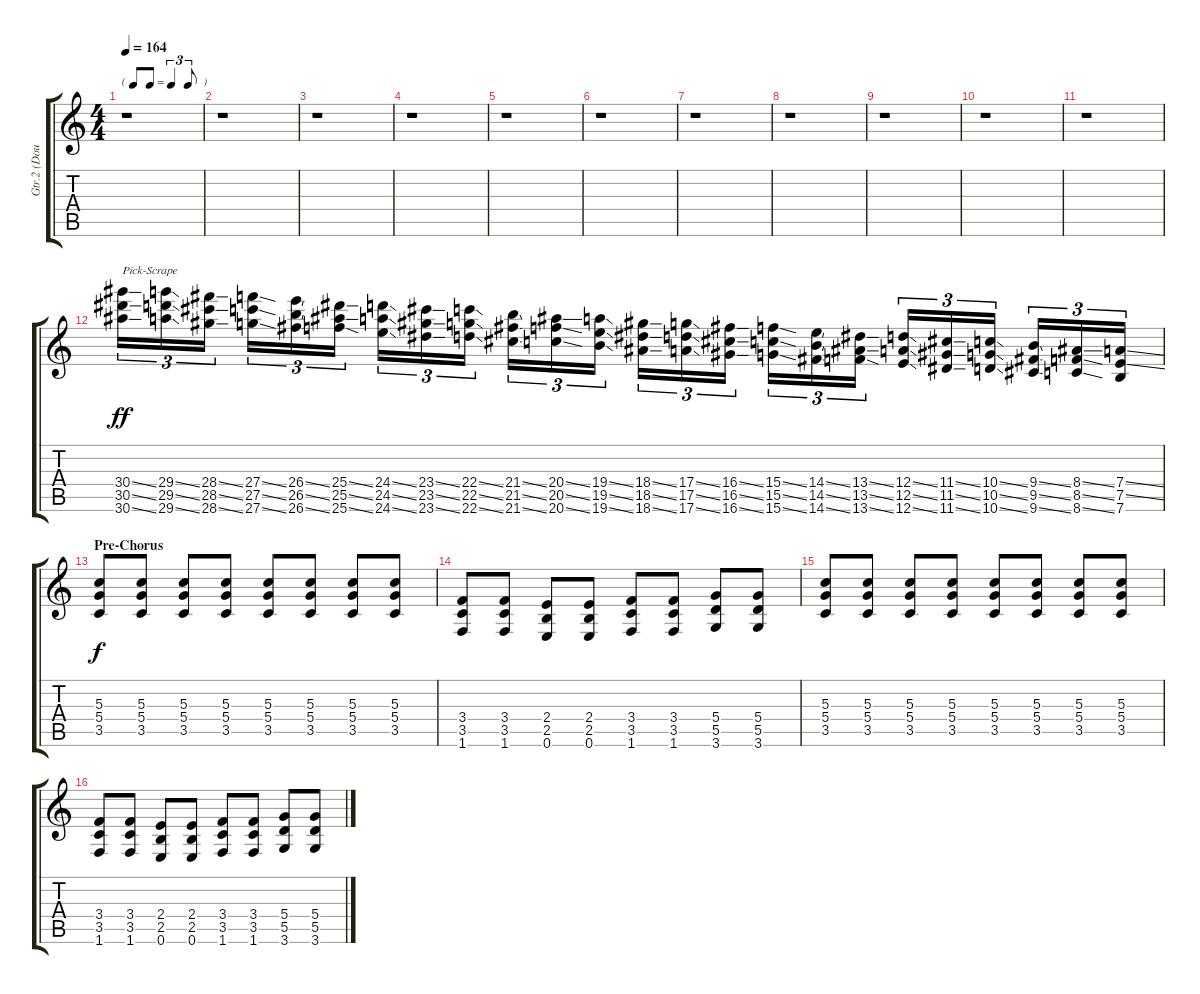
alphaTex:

\track ("Gtr.2 (Doubled)" "Gtr.2 (Dou") {instrument overdrivenguitar}
\staff {score tabs}
\tuning (E4 B3 G3 D3 A2 E2) {hide}
\ts (4 4)
\tf triplet8th
\tempo 164
\clef g2
\ks c
r.1{dy ff} |
r.1 |
r.1 |
r.1 |
r.1 |
r.1 |
r.1 |
r.1 |
r.1 |
r.1 |
r.1 |
(30.4{ss} 30.5{ss} 30.6{ss}).16{tu (3 2) txt "Pick-Scrape"} (29.4{ss} 29.5{ss} 29.6{ss}).16{tu (3 2)} (28.4{ss} 28.5{ss} 28.6{ss}).16{tu (3 2)} (27.4{ss} 27.5{ss} 27.6{ss}).16{tu (3 2)} (26.4{ss} 26.5{ss} 26.6{ss}).16{tu (3 2)} (25.4{ss} 25.5{ss} 25.6{ss}).16{tu (3 2)} (24.4{ss} 24.5{ss} 24.6{ss}).16{tu (3 2)} (23.4{ss} 23.5{ss} 23.6{ss}).16{tu (3 2)} (22.4{ss} 22.5{ss} 22.6{ss}).16{tu (3 2)} (21.4{ss} 21.5{ss} 21.6{ss}).16{tu (3 2)} (20.4{ss} 20.5{ss} 20.6{ss}).16{tu (3 2)} (19.4{ss} 19.5{ss} 19.6{ss}).16{tu (3 2)} (18.4{ss} 18.5{ss} 18.6{ss}).16{tu (3 2)} (17.4{ss} 17.5{ss} 17.6{ss}).16{tu (3 2)} (16.4{ss} 16.5{ss} 16.6{ss}).16{tu (3 2)} (15.4{ss} 15.5{ss} 15.6{ss}).16{tu (3 2)} (14.4{ss} 14.5{ss} 14.6{ss}).16{tu (3 2)} (13.4{ss} 13.5{ss} 13.6{ss}).16{tu (3 2)} (12.4{ss} 12.5{ss} 12.6{ss}).16{tu (3 2)} (11.4{ss} 11.5{ss} 11.6{ss}).16{tu (3 2)} (10.4{ss} 10.5{ss} 10.6{ss}).16{tu (3 2)} (9.4{ss} 9.5{ss} 9.6{ss}).16{tu (3 2)} (8.4{ss} 8.5{ss} 8.6{ss}).16{tu (3 2)} (7.4{ss} 7.5{ss} 7.6).16{tu (3 2)} |
\section ("" "Pre-Chorus")
(5.3 5.4 3.5).8{dy f} (5.3 5.4 3.5).8 (5.3 5.4 3.5).8 (5.3 5.4 3.5).8 (5.3 5.4 3.5).8 (5.3 5.4 3.5).8 (5.3 5.4 3.5).8 (5.3 5.4 3.5).8 |
(3.4 3.5 1.6).8 (3.4 3.5 1.6).8 (2.4 2.5 0.6).8 (2.4 2.5 0.6).8 (3.4 3.5 1.6).8 (3.4 3.5 1.6).8 (5.4 5.5 3.6).8 (5.4 5.5 3.6).8 |
(5.3 5.4 3.5).8 (5.3 5.4 3.5).8 (5.3 5.4 3.5).8 (5.3 5.4 3.5).8 (5.3 5.4 3.5).8 (5.3 5.4 3.5).8 (5.3 5.4 3.5).8 (5.3 5.4 3.5).8 |
(3.4 3.5 1.6).8 (3.4 3.5 1.6).8 (2.4 2.5 0.6).8 (2.4 2.5 0.6).8 (3.4 3.5 1.6).8 (3.4 3.5 1.6).8 (5.4 5.5 3.6).8 (5.4 5.5 3.6).8
